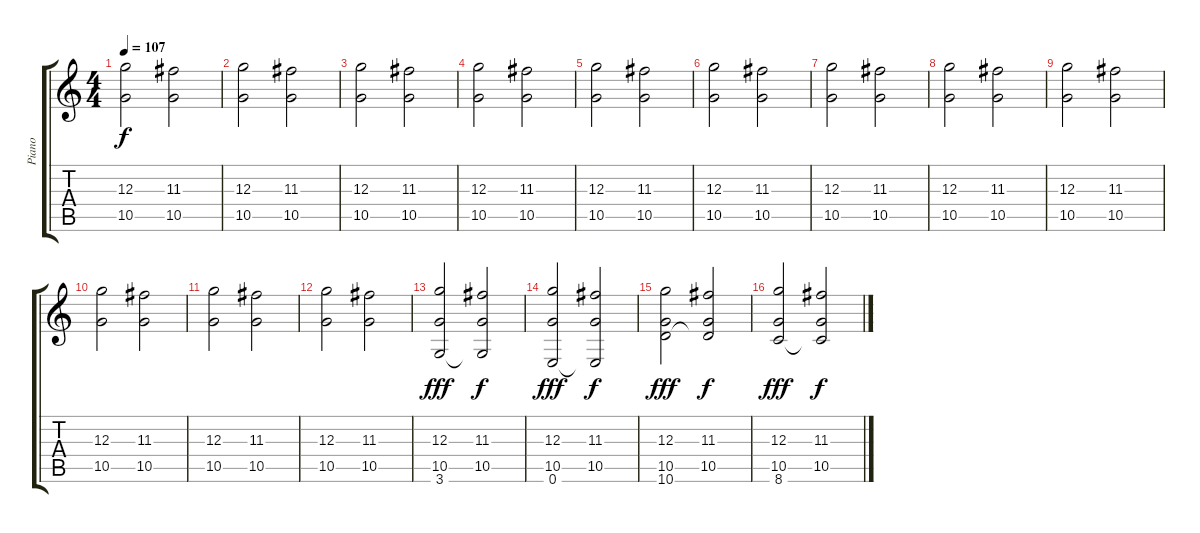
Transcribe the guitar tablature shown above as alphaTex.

\track ("Piano" "Piano") {instrument electricguitarclean}
\staff {score tabs}
\tuning (E4 B3 G3 D3 A2 E2) {hide}
\ts (4 4)
\tempo 107
\clef g2
\ks c
(12.3 10.5).2{dy f} (11.3 10.5).2 |
(12.3 10.5).2 (11.3 10.5).2 |
(12.3 10.5).2 (11.3 10.5).2 |
(12.3 10.5).2 (11.3 10.5).2 |
(12.3 10.5).2 (11.3 10.5).2 |
(12.3 10.5).2 (11.3 10.5).2 |
(12.3 10.5).2 (11.3 10.5).2 |
(12.3 10.5).2 (11.3 10.5).2 |
(12.3 10.5).2 (11.3 10.5).2 |
(12.3 10.5).2 (11.3 10.5).2 |
(12.3 10.5).2 (11.3 10.5).2 |
(12.3 10.5).2 (11.3 10.5).2 |
(12.3 10.5 3.6).2{dy fff} (11.3 10.5 3.6{t}).2{dy f} |
(12.3 10.5 0.6).2{dy fff} (11.3 10.5 0.6{t}).2{dy f} |
(12.3 10.5 10.6).2{dy fff} (11.3 10.5 10.6{t}).2{dy f} |
(12.3 10.5 8.6).2{dy fff} (11.3 10.5 8.6{t}).2{dy f}
